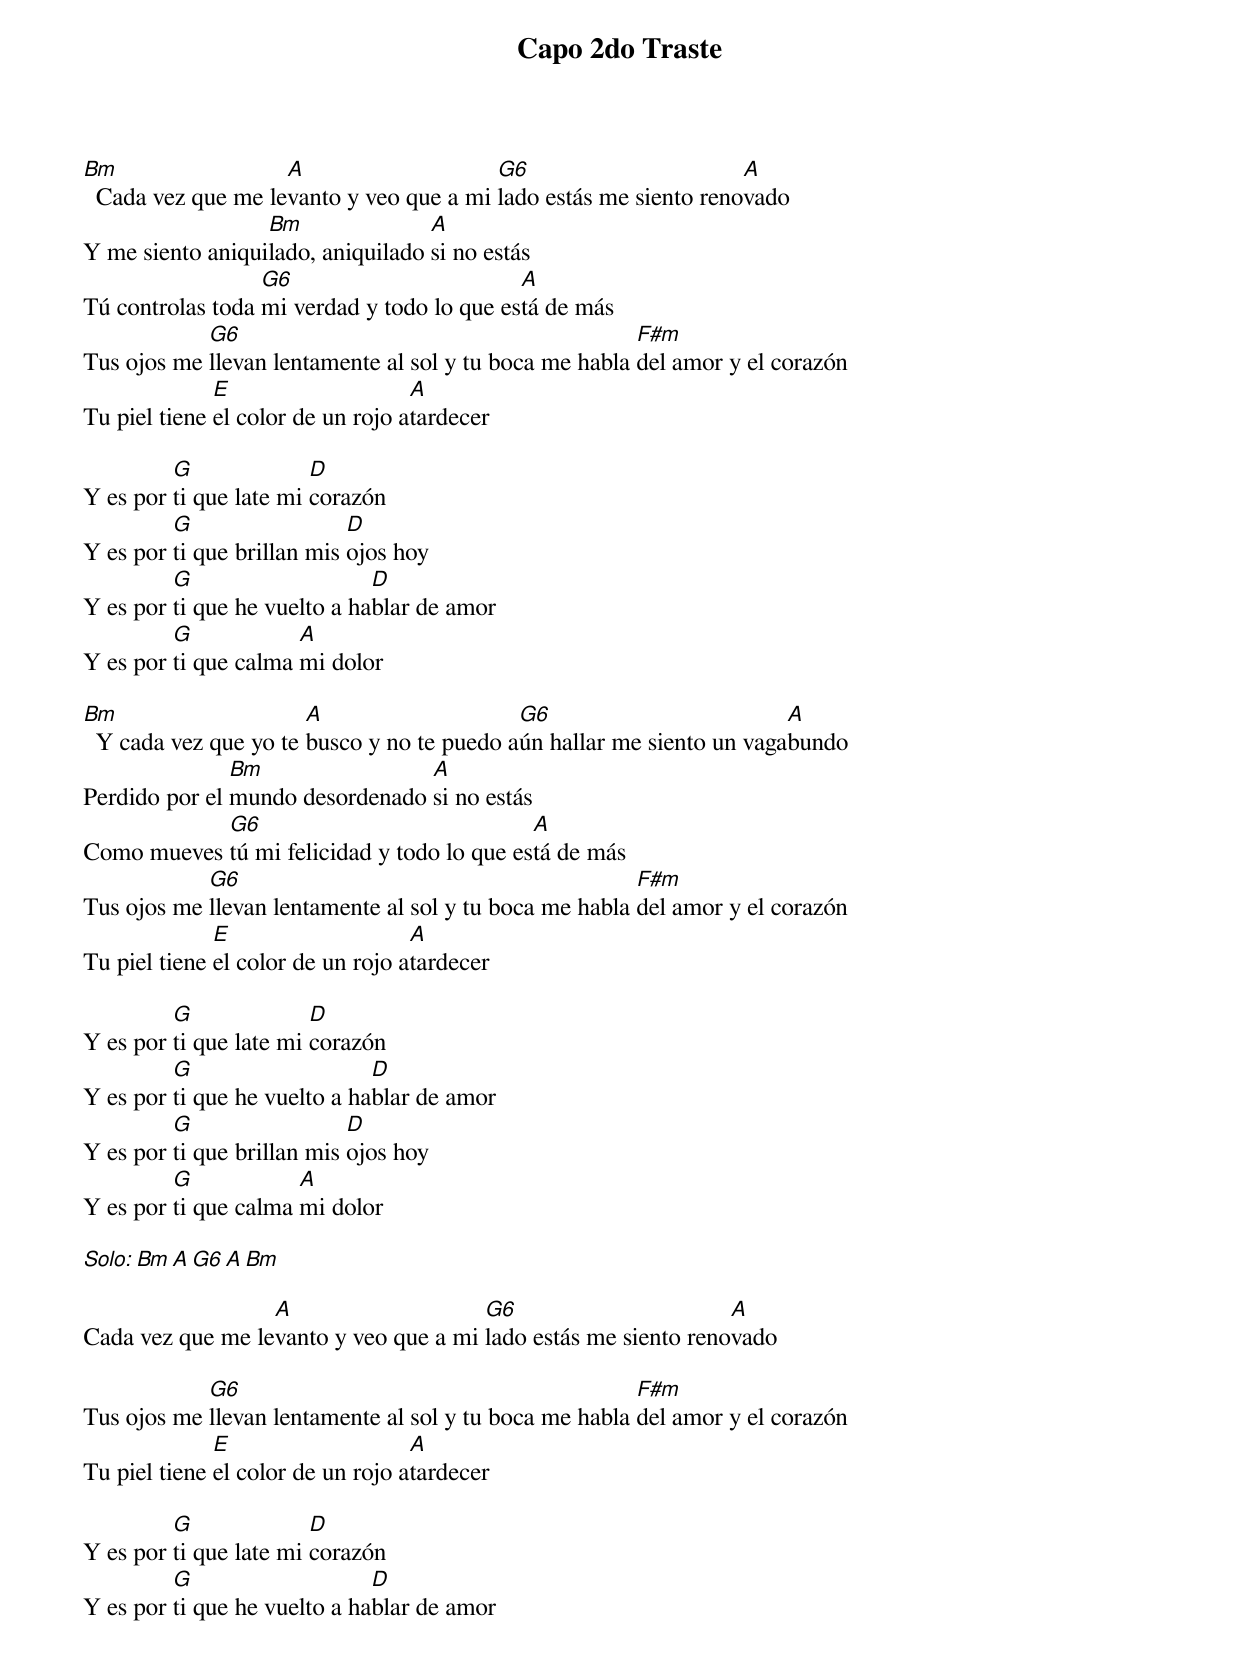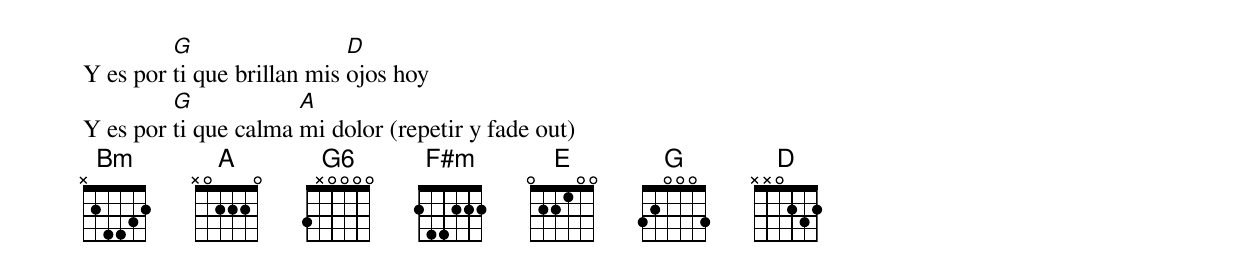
Capo 2do Traste

Bm                  A                    G6                       A
  Cada vez que me levanto y veo que a mi lado estás me siento renovado
                  Bm               A
Y me siento aniquilado, aniquilado si no estás
                  G6                        A
Tú controlas toda mi verdad y todo lo que está de más
            G6                                          F#m
Tus ojos me llevan lentamente al sol y tu boca me habla del amor y el corazón
              E                    A
Tu piel tiene el color de un rojo atardecer

         G              D
Y es por ti que late mi corazón
         G                  D
Y es por ti que brillan mis ojos hoy
         G                    D
Y es por ti que he vuelto a hablar de amor
         G            A
Y es por ti que calma mi dolor

Bm                     A                    G6                         A
  Y cada vez que yo te busco y no te puedo aún hallar me siento un vagabundo
               Bm                A
Perdido por el mundo desordenado si no estás
            G6                              A
Como mueves tú mi felicidad y todo lo que está de más
            G6                                          F#m
Tus ojos me llevan lentamente al sol y tu boca me habla del amor y el corazón
              E                    A
Tu piel tiene el color de un rojo atardecer

         G              D
Y es por ti que late mi corazón
         G                    D
Y es por ti que he vuelto a hablar de amor
         G                  D
Y es por ti que brillan mis ojos hoy
         G            A
Y es por ti que calma mi dolor

Solo: Bm A G6 A Bm

                  A                    G6                       A
Cada vez que me levanto y veo que a mi lado estás me siento renovado

            G6                                          F#m
Tus ojos me llevan lentamente al sol y tu boca me habla del amor y el corazón
              E                    A
Tu piel tiene el color de un rojo atardecer

         G              D
Y es por ti que late mi corazón
         G                    D
Y es por ti que he vuelto a hablar de amor
         G                  D
Y es por ti que brillan mis ojos hoy
         G            A
Y es por ti que calma mi dolor (repetir y fade out)
